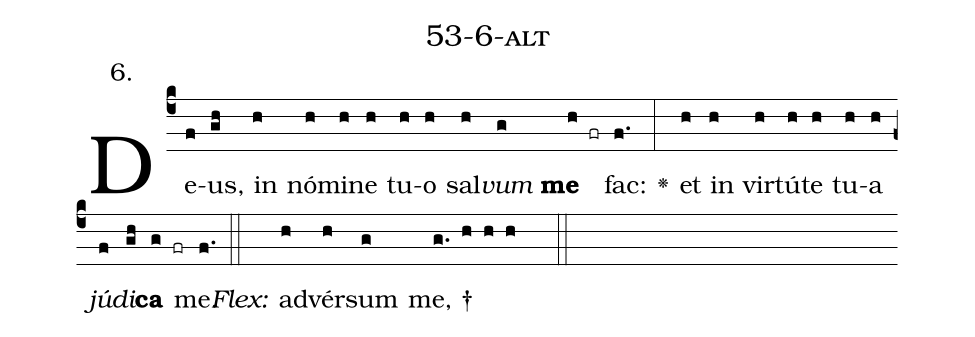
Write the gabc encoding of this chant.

name: 53-6-alt;
annotation: 6.;
%%
(c4)De(f)us,(gh) in(h) nó(h)mi(h)ne(h) tu(h)o(h) sal(h)<i>vum</i>(g) <b>me</b>(h fr) fac:(f.) <v>\greheightstar</v>(:) et(h) in(h) vir(h)tú(h)te(h) tu(h)a(h) <i>jú</i>(f)<i>di</i>(gh)<b>ca</b>(g fr) me.(f.) (::)
<i>Flex:</i>()  ad(h)vér(h)sum(g) me, †(g. h h h  ::)

%E(h) u(h) o(f) u(gh) a(g) e.(f.) (::)
